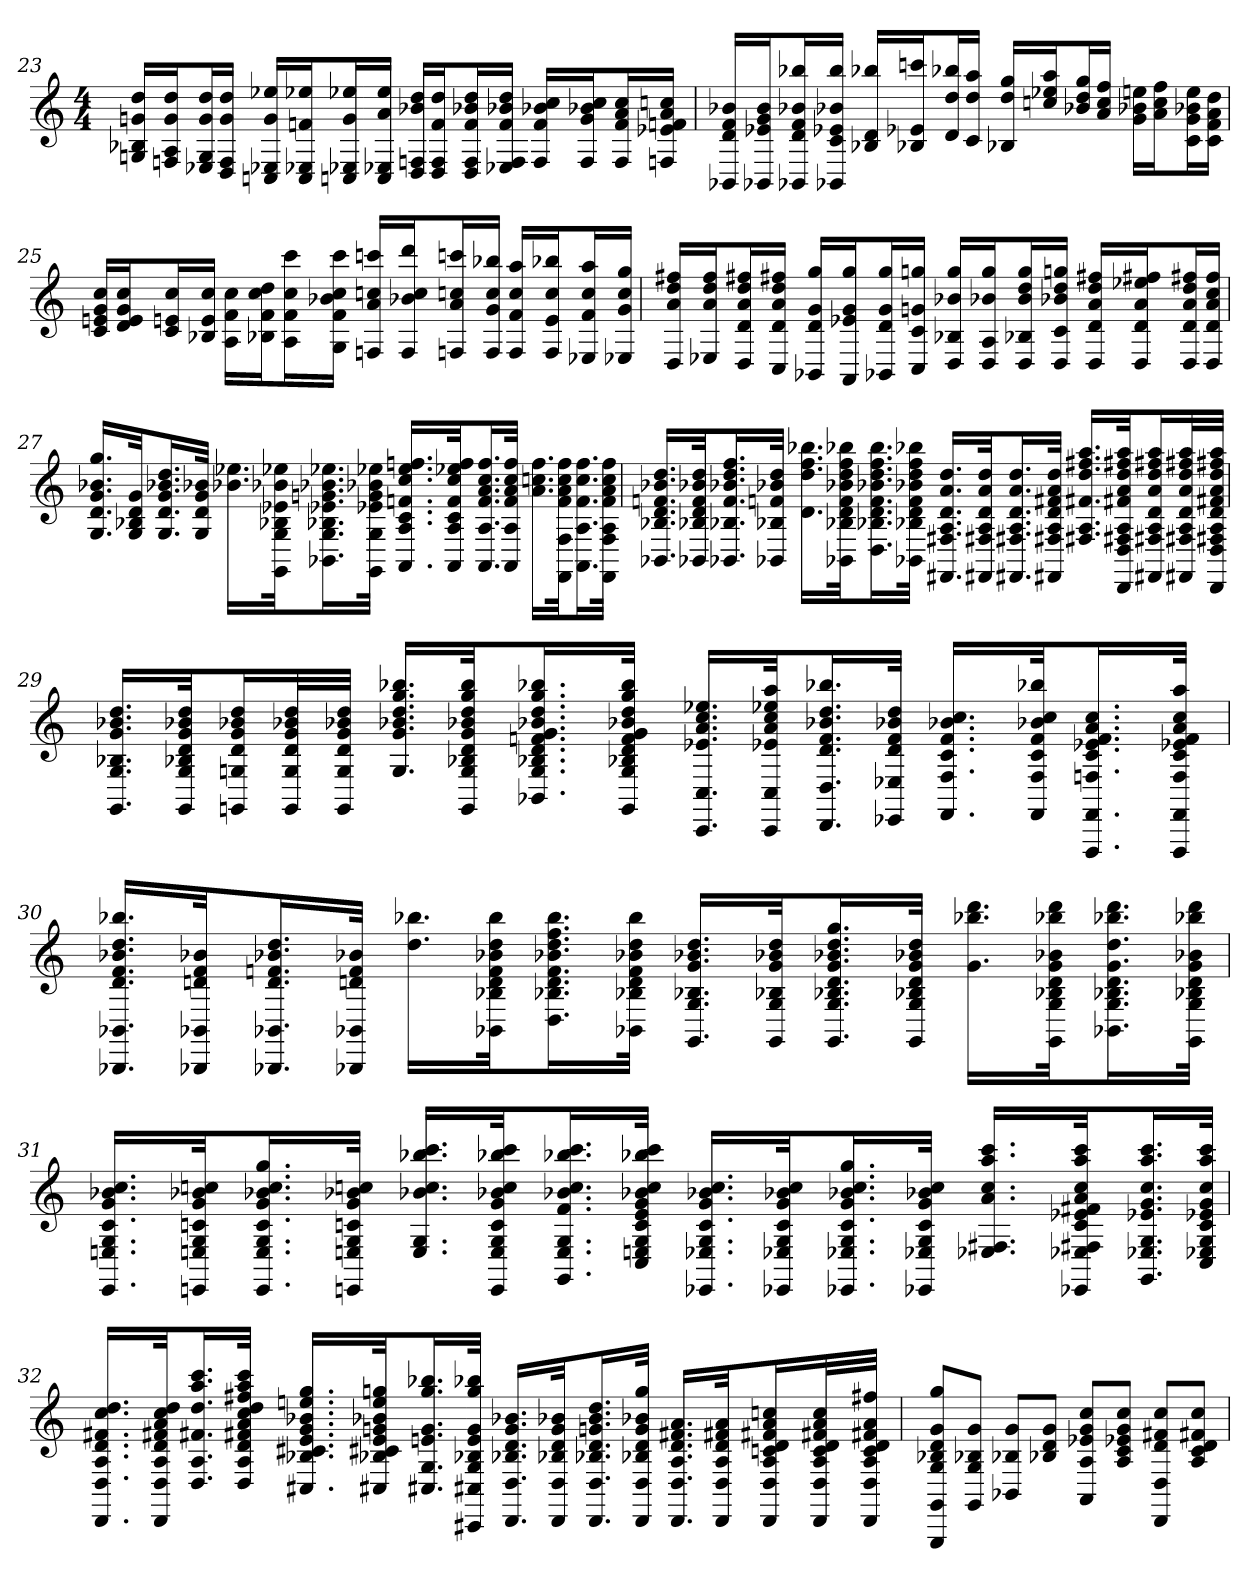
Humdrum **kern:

**kern
*part1
*staff1
*clefG2
*M4/4
=23
16Gn/ 16B-X 16gn 16ddLL
16Fn/ 16A 16g 16ddJ
16E-X/ 16G 16g 16ddL
16D/ 16F 16g 16ddJJ
16Cn/ 16E-X 16g 16ee-XLL
16C/ 16E-X 16fn 16ee-XJ
16Cn/ 16E-X 16g 16ee-XL
16C/ 16E-X 16a 16ee-JJ
16D/ 16Fn 16b-X 16ddLL
16D/ 16F 16f 16ddJ
16D/ 16F 16f 16b-X 16ddL
16E-X/ 16F 16f 16b-X 16ddJJ
16F/ 16f 16b-X 16ccLL
16F/ 16g 16b-X 16ccJ
16F/ 16f 16a 16ccL
16Fn/ 16e-X 16fn 16a 16ccnJJ
=24
16BB-X/ 16d 16f 16b-XLL
16BB-X/ 16e-X 16g 16b-J
16BB-X/ 16d 16f 16b-X 16bb-XL
16BB-X/ 16c 16e-X 16b-X 16bb-JJ
16B-X/ 16d 16bb-XLL
16B-X/ 16e-X 16cccnJ
16d/ 16dd 16bb-XL
16c/ 16dd 16aaJJ
16B-X/ 16dd 16ggLL
16ccn/ 16ee-X 16aaJ
16b-X/ 16dd 16ggL
16a/ 16cc 16ffJJ
16g\ 16b-X 16eenLL
16a\ 16cc 16ffJ
16c\ 16g 16b-X 16eeL
16c\ 16f 16a 16ddJJ
=25
16c/ 16en 16g 16ccLL
16d/ 16e 16g 16ccJ
16c/ 16en 16ccL
16B-X/ 16e 16ccJJ
16A\ 16f 16ccLL
16B-X\ 16f 16cc 16ddJ
16A\ 16f 16cc 16cccL
16G\ 16f 16b-X 16cc 16cccJJ
16Fn/ 16a 16ccn 16cccnLL
16F/ 16b-X 16cc 16dddJ
16Fn/ 16a 16ccn 16cccnL
16F/ 16g 16cc 16bb-XJJ
16F/ 16f 16cc 16aaLL
16F/ 16e 16cc 16bb-XJ
16E-X/ 16f 16cc 16aaL
16E-X/ 16g 16cc 16ggJJ
=26
16D/ 16a 16dd 16ff#XLL
16E-X/ 16a 16dd 16ff#J
16D/ 16d 16a 16dd 16ff#XL
16C/ 16d 16a 16dd 16ff#XJJ
16BB-X/ 16d 16g 16ggLL
16AA/ 16e-X 16g 16ggJ
16BB-X/ 16d 16g 16ggL
16C/ 16c 16gn 16ggnJJ
16D/ 16B-X 16b-X 16ggLL
16D/ 16A 16b-X 16ggJ
16D/ 16B-X 16b- 16dd 16ggL
16D/ 16c 16b-X 16dd 16ggnJJ
16D/ 16d 16a 16dd 16ff#XLL
16D/ 16d 16a 16ee- 16ff#XJ
16D/ 16d 16a 16dd 16ff#XL
16D/ 16d 16a 16cc 16ff#JJ
=27
16.G/ 16.d 16.g 16.b-X 16.ggLL
32G/ 32B-X 32d 32gJk
16.G/ 16.d 16.g 16.b-X 16.ddL
32G/ 32d 32g 32b-XJJk
16.b-X\ 16.ee-XLL
32GG\ 32G 32B-X 32e-X 32b-X 32ee-XJk
16.BB-X\ 16.G 16.B-X 16.e-X 16.gn 16.b-X 16.ee-XL
32GG\ 32G 32e-X 32g 32b-X 32ee-XJJk
16.AA/ 16.A 16.c 16.fn 16.cc 16.ee- 16.ffnLL
32AA/ 32A 32c 32f 32cc 32ee-X 32ffJk
16.AA/ 16.A 16.f 16.a 16.cc 16.ffL
32AA/ 32A 32f 32a 32cc 32ffJJk
16.a\ 16.ccn 16.ffLL
32FF\ 32F 32f 32a 32cc 32ffJk
16.AA\ 16.A 16.f 16.cc 16.ffL
32FF\ 32F 32A 32f 32a 32cc 32ffJJk
=28
16.BB-X/ 16.B-X 16.d 16.fn 16.b-X 16.ddLL
32BB-X/ 32B-X 32d 32f 32b-X 32ddJk
16.BB-X/ 16.B-X 16.f 16.b-X 16.dd 16.ffL
32BB-X/ 32B-X 32fn 32b-X 32ddJJk
16.d\ 16.dd 16.ff 16.bb-XLL
32BB-X\ 32B-X 32d 32f 32b-X 32dd 32ff 32bb-XJk
16.D\ 16.B-X 16.d 16.f 16.b-X 16.dd 16.ff 16.bb-L
32BB-X\ 32B-X 32d 32f 32b-X 32dd 32ff 32bb-XJJk
16.FF#X/ 16.F#X 16.A 16.d 16.a 16.ddLL
32FF#X/ 32F#X 32A 32d 32a 32ddJk
16.FF#X/ 16.F#X 16.A 16.d 16.a 16.ddL
32FF#X/ 32F#X 32A 32d 32f#X 32a 32ddJJk
16.F#X/ 16.A 16.f#X 16.dd 16.ff#X 16.aaLL
32DD/ 32D 32F#X 32A 32f#X 32a 32dd 32ff#X 32aaJk
16FF#X/ 16F#X 16A 16d 16a 16dd 16ff#X 16aaL
32FF#X/ 32F#X 32A 32d 32a 32dd 32ff#X 32aaL
32DD/ 32D 32F#X 32A 32d 32f#X 32a 32dd 32ff#X 32aaJJJ
=29
16.GG/ 16.G 16.B-X 16.g 16.b-X 16.ddLL
32GG/ 32G 32B-X 32d 32g 32b-X 32ddJk
16GGn/ 16Gn 16d 16g 16b-X 16ddL
32GG/ 32G 32d 32g 32b-X 32ddL
32GG/ 32G 32d 32g 32b-X 32ddJJJ
16.G/ 16.g 16.b-X 16.dd 16.gg 16.bb-XLL
32GG/ 32G 32B-X 32d 32g 32b-X 32dd 32gg 32bb-Jk
16.BB-X/ 16.G 16.B-X 16.d 16.fn 16.g 16.b-X 16.dd 16.gg 16.bb-XL
32GG/ 32G 32B-X 32d 32f 32g 32b-X 32dd 32gg 32bb-JJk
16.CC/ 16.C 16.e-X 16.a 16.cc 16.ee-XLL
32CC/ 32C 32e-X 32a 32cc 32ee-X 32aaJk
16.DD/ 16.D 16.d 16.f 16.b-X 16.dd 16.bb-XL
32EE-X/ 32E-X 32d 32f 32b-X 32ddJJk
16.FF/ 16.F 16.c 16.f 16.b-X 16.ccLL
32FF/ 32F 32c 32f 32b-X 32cc 32bb-XJk
16.FFF/ 16.FF 16.Fn 16.c 16.e-X 16.f 16.a 16.ccL
32FFF/ 32FF 32F 32c 32e-X 32f 32a 32cc 32aaJJk
=30
16.BBB-X/ 16.BB-X 16.d 16.f 16.b-X 16.dd 16.bb-XLL
32BBB-X/ 32BB-X 32dn 32f 32b-XJk
16.BBB-X/ 16.BB-X 16.d 16.fn 16.b-X 16.ddL
32BBB-X/ 32BB-X 32dn 32f 32b-XJJk
16.dd\ 16.bb-XLL
32BB-X\ 32B-X 32d 32f 32b-X 32dd 32bb-Jk
16.D\ 16.B-X 16.d 16.f 16.b-X 16.dd 16.ff 16.bb-L
32BB-X\ 32B-X 32d 32f 32b-X 32dd 32bb-JJk
16.GG/ 16.G 16.B-X 16.g 16.b-X 16.ddLL
32GG/ 32G 32B-X 32g 32b-X 32ddJk
16.GG/ 16.G 16.B-X 16.d 16.g 16.b-X 16.dd 16.ggL
32GG/ 32G 32B-X 32d 32g 32b-X 32ddJJk
16.g\ 16.bb-X 16.dddLL
32GG\ 32G 32B-X 32d 32g 32b-X 32bb-X 32dddJk
16.BB-X\ 16.G 16.B-X 16.d 16.g 16.dd 16.bb-X 16.dddL
32GG\ 32G 32B-X 32d 32g 32b-X 32bb-X 32dddJJk
=31
16.EE/ 16.En 16.G 16.c 16.g 16.b-X 16.ccLL
32EEn/ 32En 32G 32cn 32g 32b-X 32ccnJk
16.EE/ 16.E 16.G 16.c 16.g 16.b-X 16.cc 16.ggL
32EEn/ 32En 32G 32cn 32g 32b-X 32ccnJJk
16.E/ 16.G 16.b-X 16.cc 16.bb-X 16.cccLL
32EE/ 32E 32G 32c 32g 32b-X 32cc 32bb-X 32cccJk
16.GG/ 16.E 16.G 16.f 16.b-X 16.cc 16.bb-X 16.cccL
32C/ 32En 32G 32c 32e 32g 32b-X 32cc 32bb-X 32cccJJk
16.EE-X/ 16.E-X 16.G 16.c 16.g 16.b-X 16.ccLL
32EE-X/ 32E-X 32G 32c 32g 32b-X 32ccJk
16.EE-X/ 16.E-X 16.G 16.c 16.g 16.b-X 16.cc 16.ggL
32EE-X/ 32E-X 32G 32c 32g 32b-X 32ccJJk
16.E-X/ 16.F#X 16.a 16.cc 16.aa 16.cccLL
32EE-X/ 32E-X 32F#X 32c 32e-X 32f#X 32a 32cc 32aa 32cccJk
16.GG/ 16.E-X 16.G 16.e-X 16.g 16.cc 16.aa 16.cccL
32C/ 32E-X 32G 32c 32e-X 32g 32cc 32aa 32cccJJk
=32
16.DD/ 16.D 16.A 16.d 16.f#X 16.cc 16.ddLL
32DD/ 32D 32A 32d 32f#X 32a 32cc 32ddJk
16.D/ 16.A 16.f#X 16.dd 16.aa 16.cccL
32D/ 32A 32d 32f#X 32a 32cc 32dd 32ff#X 32aa 32cccJJk
16.C#X/ 16.B-X 16.c#X 16.e 16.g 16.b-X 16.een 16.ggLL
32C#X/ 32B-X 32c#X 32e 32gn 32b-X 32ee 32ggnJk
16.C#X/ 16.G 16.en 16.g 16.gg 16.bb-XL
32CC#X/ 32C#X 32G 32B-X 32e 32g 32gg 32bb-XJJk
16.DD/ 16.D 16.B-X 16.d 16.g 16.b-XLL
32DD/ 32D 32B-X 32d 32g 32b-XJk
16.DD/ 16.D 16.B-X 16.d 16.gn 16.b- 16.ddL
32DD/ 32D 32B-X 32d 32g 32b-X 32ggJJk
16.DD/ 16.D 16.A 16.d 16.f#X 16.aLL
32DD/ 32D 32A 32d 32f#X 32aJk
16DD/ 16D 16A 16cn 16d 16f#X 16a 16ccnL
32DD/ 32D 32A 32c 32d 32f#X 32a 32ccL
32DD/ 32D 32A 32c 32d 32f#X 32a 32ff#XJJJ
=33
8GGG/ 8GG 8G 8B-X 8d 8g 8ggL
8GG/ 8G 8B-X 8gJ
8BB-X/ 8B-X 8gL
8B-X/ 8d 8gJ
8AA/ 8A 8e-X 8g 8ccL
8A/ 8c 8e-X 8g 8ccJ
8DD/ 8D 8d 8f#X 8ccL
8A/ 8c 8d 8f#X 8ccJ
=
*-
